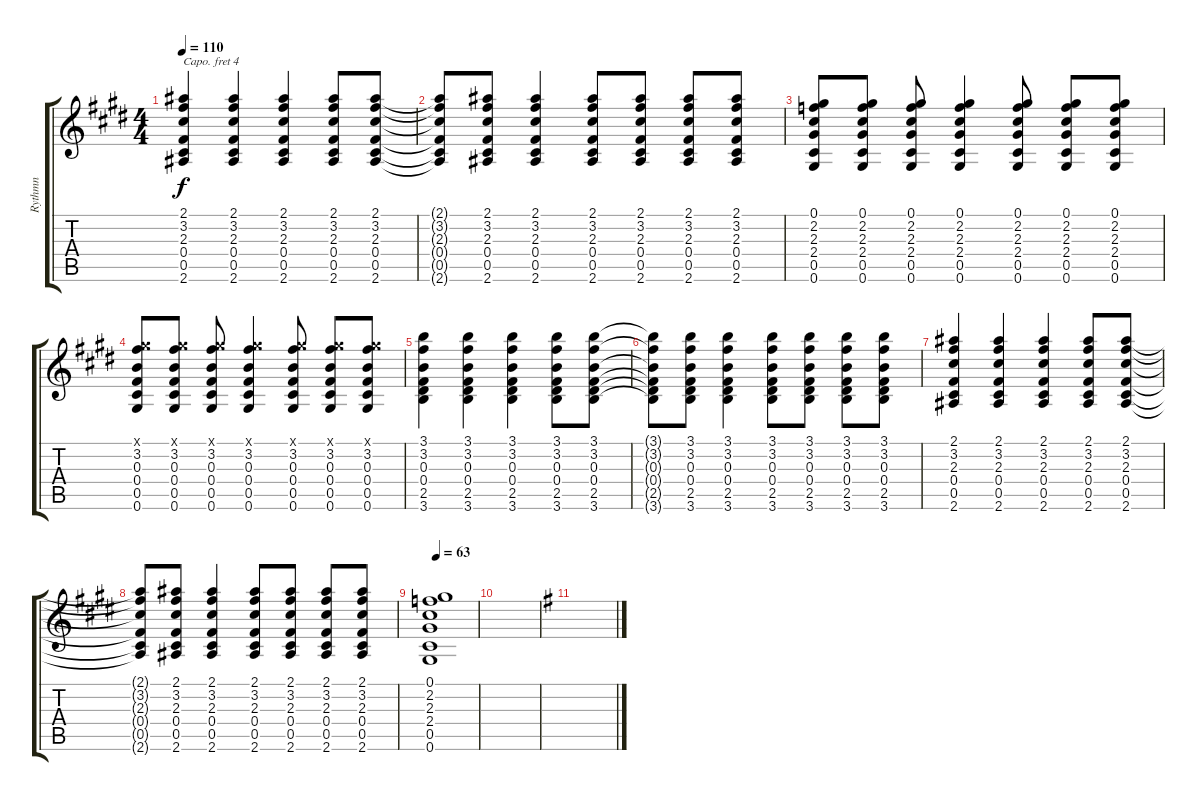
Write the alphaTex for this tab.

\track ("Rythmn" "Rythmn") {instrument acousticguitarsteel}
\staff {score tabs}
\capo 4
\tuning (E4 B3 G3 D3 A2 E2) {hide}
\ts (4 4)
\tempo 110
\clef g2
\ks e
(2.1 3.2 2.3 0.4 0.5 2.6).4{dy f} (2.1 3.2 2.3 0.4 0.5 2.6).4 (2.1 3.2 2.3 0.4 0.5 2.6).4 (2.1 3.2 2.3 0.4 0.5 2.6).8 (2.1 3.2 2.3 0.4 0.5 2.6).8 |
(2.1{t} 3.2{t} 2.3{t} 0.4{t} 0.5{t} 2.6{t}).8 (2.1 3.2 2.3 0.4 0.5 2.6).8 (2.1 3.2 2.3 0.4 0.5 2.6).4 (2.1 3.2 2.3 0.4 0.5 2.6).8 (2.1 3.2 2.3 0.4 0.5 2.6).8 (2.1 3.2 2.3 0.4 0.5 2.6).8 (2.1 3.2 2.3 0.4 0.5 2.6).8 |
(0.1 2.2 2.3 2.4 0.5 0.6).8 (0.1 2.2 2.3 2.4 0.5 0.6).8 (0.1 2.2 2.3 2.4 0.5 0.6).8 (0.1 2.2 2.3 2.4 0.5 0.6).4 (0.1 2.2 2.3 2.4 0.5 0.6).8 (0.1 2.2 2.3 2.4 0.5 0.6).8 (0.1 2.2 2.3 2.4 0.5 0.6).8 |
(0.1{x} 3.2 0.3 0.4 0.5 0.6).8 (0.1{x} 3.2 0.3 0.4 0.5 0.6).8 (0.1{x} 3.2 0.3 0.4 0.5 0.6).8 (0.1{x} 3.2 0.3 0.4 0.5 0.6).4 (0.1{x} 3.2 0.3 0.4 0.5 0.6).8 (0.1{x} 3.2 0.3 0.4 0.5 0.6).8 (0.1{x} 3.2 0.3 0.4 0.5 0.6).8 |
(3.1 3.2 0.3 0.4 2.5 3.6).4 (3.1 3.2 0.3 0.4 2.5 3.6).4 (3.1 3.2 0.3 0.4 2.5 3.6).4 (3.1 3.2 0.3 0.4 2.5 3.6).8 (3.1 3.2 0.3 0.4 2.5 3.6).8 |
(3.1{t} 3.2{t} 0.3{t} 0.4{t} 2.5{t} 3.6{t}).8 (3.1 3.2 0.3 0.4 2.5 3.6).8 (3.1 3.2 0.3 0.4 2.5 3.6).4 (3.1 3.2 0.3 0.4 2.5 3.6).8 (3.1 3.2 0.3 0.4 2.5 3.6).8 (3.1 3.2 0.3 0.4 2.5 3.6).8 (3.1 3.2 0.3 0.4 2.5 3.6).8 |
(2.1 3.2 2.3 0.4 0.5 2.6).4 (2.1 3.2 2.3 0.4 0.5 2.6).4 (2.1 3.2 2.3 0.4 0.5 2.6).4 (2.1 3.2 2.3 0.4 0.5 2.6).8 (2.1 3.2 2.3 0.4 0.5 2.6).8 |
(2.1{t} 3.2{t} 2.3{t} 0.4{t} 0.5{t} 2.6{t}).8 (2.1 3.2 2.3 0.4 0.5 2.6).8 (2.1 3.2 2.3 0.4 0.5 2.6).4 (2.1 3.2 2.3 0.4 0.5 2.6).8 (2.1 3.2 2.3 0.4 0.5 2.6).8 (2.1 3.2 2.3 0.4 0.5 2.6).8 (2.1 3.2 2.3 0.4 0.5 2.6).8 |
\tempo 63
(0.1 2.2 2.3 2.4 0.5 0.6).1{volume 0} |
|
\ks g
